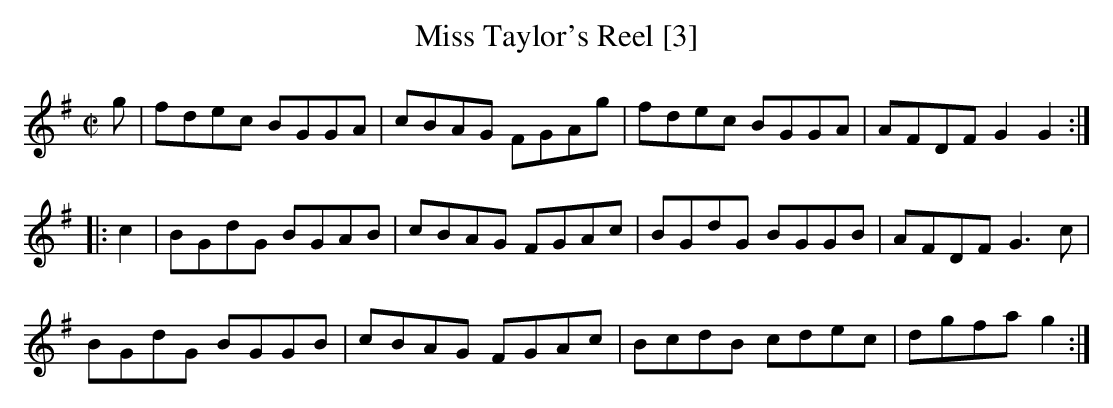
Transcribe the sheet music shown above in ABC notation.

X:1
T:Miss Taylor's Reel [3]
M:C|
L:1/8
K:G
g|fdec BGGA|cBAG FGAg|fdec BGGA|AFDF G2G2:|
|:c2|BGdG BGAB|cBAG FGAc|BGdG BGGB|AFDF G3c|
BGdG BGGB|cBAG FGAc|BcdB cdec|dgfa g2:|
